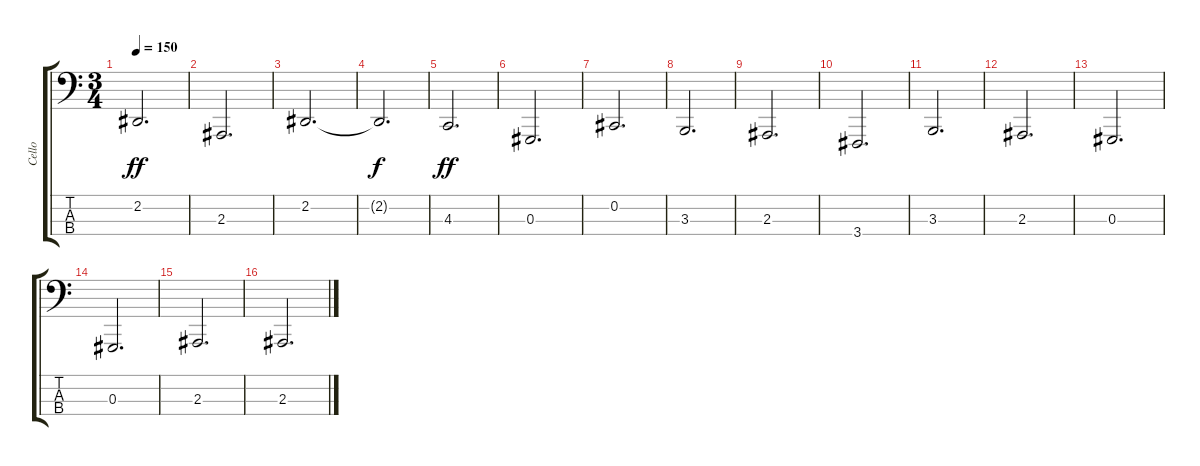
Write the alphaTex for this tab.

\track ("Cello" "Cello") {instrument cello}
\staff {score tabs}
\tuning (Gb2 Db2 Ab1 Eb1) {hide}
\ts (3 4)
\tempo 150
\clef f4
\ks c
2.2.2{d dy ff} |
2.3.2{d} |
2.2.2{d} |
2.2{t}.2{d dy f} |
\section ("" "")
4.3.2{d dy ff} |
0.3.2{d} |
0.2.2{d} |
3.3.2{d} |
2.3.2{d} |
3.4.2{d} |
3.3.2{d} |
2.3.2{d} |
0.3.2{d} |
0.3.2{d} |
\section ("" "")
2.3.2{d} |
2.3.2{d}
